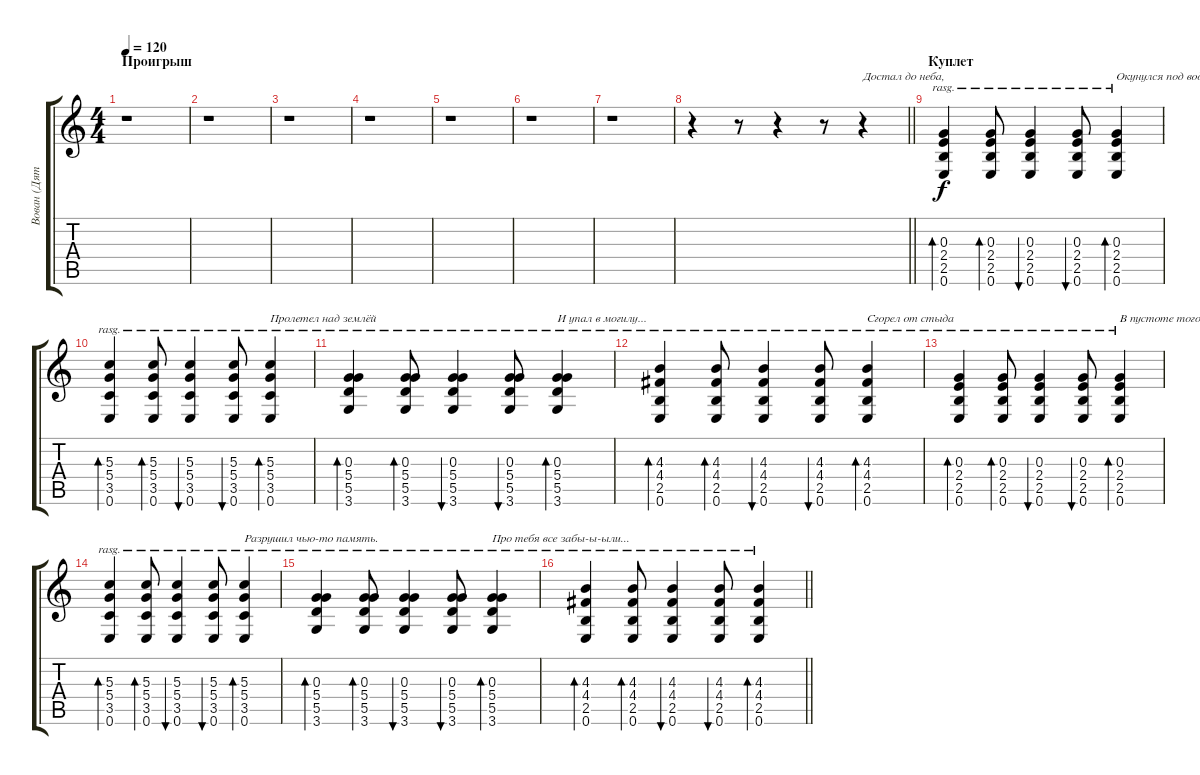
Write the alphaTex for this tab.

\track ("Вован (Дятел) Вокал/Акустика" "Вован (Дят") {instrument acousticguitarsteel}
\staff {score tabs}
\tuning (E4 B3 G3 D3 A2 E2) {hide}
\ts (4 4)
\section ("" "Проигрыш")
\tempo 120
\clef g2
\ks c
r.1{dy f} |
r.1 |
r.1 |
r.1 |
r.1 |
r.1 |
r.1 |
\barLineRight lightlight
r.4 r.8 r.4 r.8 r.4{txt "Достал до неба,"} |
\section ("" "Куплет")
(0.3 2.4 2.5 0.6).4{bd 120 rasg ii instrument acousticguitarsteel} (0.3 2.4 2.5 0.6).8{bd 120 rasg ii} (0.3 2.4 2.5 0.6).4{bu 240 rasg ii} (0.3 2.4 2.5 0.6).8{bu 120 rasg ii} (0.3 2.4 2.5 0.6).4{bd 120 rasg ii txt "Окунулся под воду..."} |
(5.3 5.4 3.5 0.6).4{bd 120 rasg ii} (5.3 5.4 3.5 0.6).8{bd 120 rasg ii} (5.3 5.4 3.5 0.6).4{bu 120 rasg ii} (5.3 5.4 3.5 0.6).8{bu 120 rasg ii} (5.3 5.4 3.5 0.6).4{bd 120 rasg ii txt "Пролетел над землёй"} |
(0.3 5.4 5.5 3.6).4{bd 120 rasg ii} (0.3 5.4 5.5 3.6).8{bd 120 rasg ii} (0.3 5.4 5.5 3.6).4{bu 120 rasg ii} (0.3 5.4 5.5 3.6).8{bu 120 rasg ii} (0.3 5.4 5.5 3.6).4{bd 120 rasg ii txt "И упал в могилу..."} |
(4.3 4.4 2.5 0.6).4{bd 120 rasg ii} (4.3 4.4 2.5 0.6).8{bd 120 rasg ii} (4.3 4.4 2.5 0.6).4{bu 120 rasg ii} (4.3 4.4 2.5 0.6).8{bu 120 rasg ii} (4.3 4.4 2.5 0.6).4{bd 120 rasg ii txt "Сгорел от стыда"} |
(0.3 2.4 2.5 0.6).4{bd 60 rasg ii} (0.3 2.4 2.5 0.6).8{bd 60 rasg ii} (0.3 2.4 2.5 0.6).4{bu 120 rasg ii} (0.3 2.4 2.5 0.6).8{bu 120 rasg ii} (0.3 2.4 2.5 0.6).4{bd 120 rasg ii txt "В пустоте того мира,"} |
(5.3 5.4 3.5 0.6).4{bd 120 rasg ii} (5.3 5.4 3.5 0.6).8{bd 120 rasg ii} (5.3 5.4 3.5 0.6).4{bu 120 rasg ii} (5.3 5.4 3.5 0.6).8{bu 120 rasg ii} (5.3 5.4 3.5 0.6).4{bd 120 rasg ii txt "Разрушил чью-то память."} |
(0.3 5.4 5.5 3.6).4{bd 120 rasg ii} (0.3 5.4 5.5 3.6).8{bd 120 rasg ii} (0.3 5.4 5.5 3.6).4{bu 120 rasg ii} (0.3 5.4 5.5 3.6).8{bu 120 rasg ii} (0.3 5.4 5.5 3.6).4{bd 120 rasg ii txt "Про тебя все забы-ы-ыли..."} |
\barLineRight lightlight
(4.3 4.4 2.5 0.6).4{bd 120 rasg ii} (4.3 4.4 2.5 0.6).8{bd 120 rasg ii} (4.3 4.4 2.5 0.6).4{bu 120 rasg ii} (4.3 4.4 2.5 0.6).8{bu 120 rasg ii} (4.3 4.4 2.5 0.6).4{bd 120 rasg ii}
